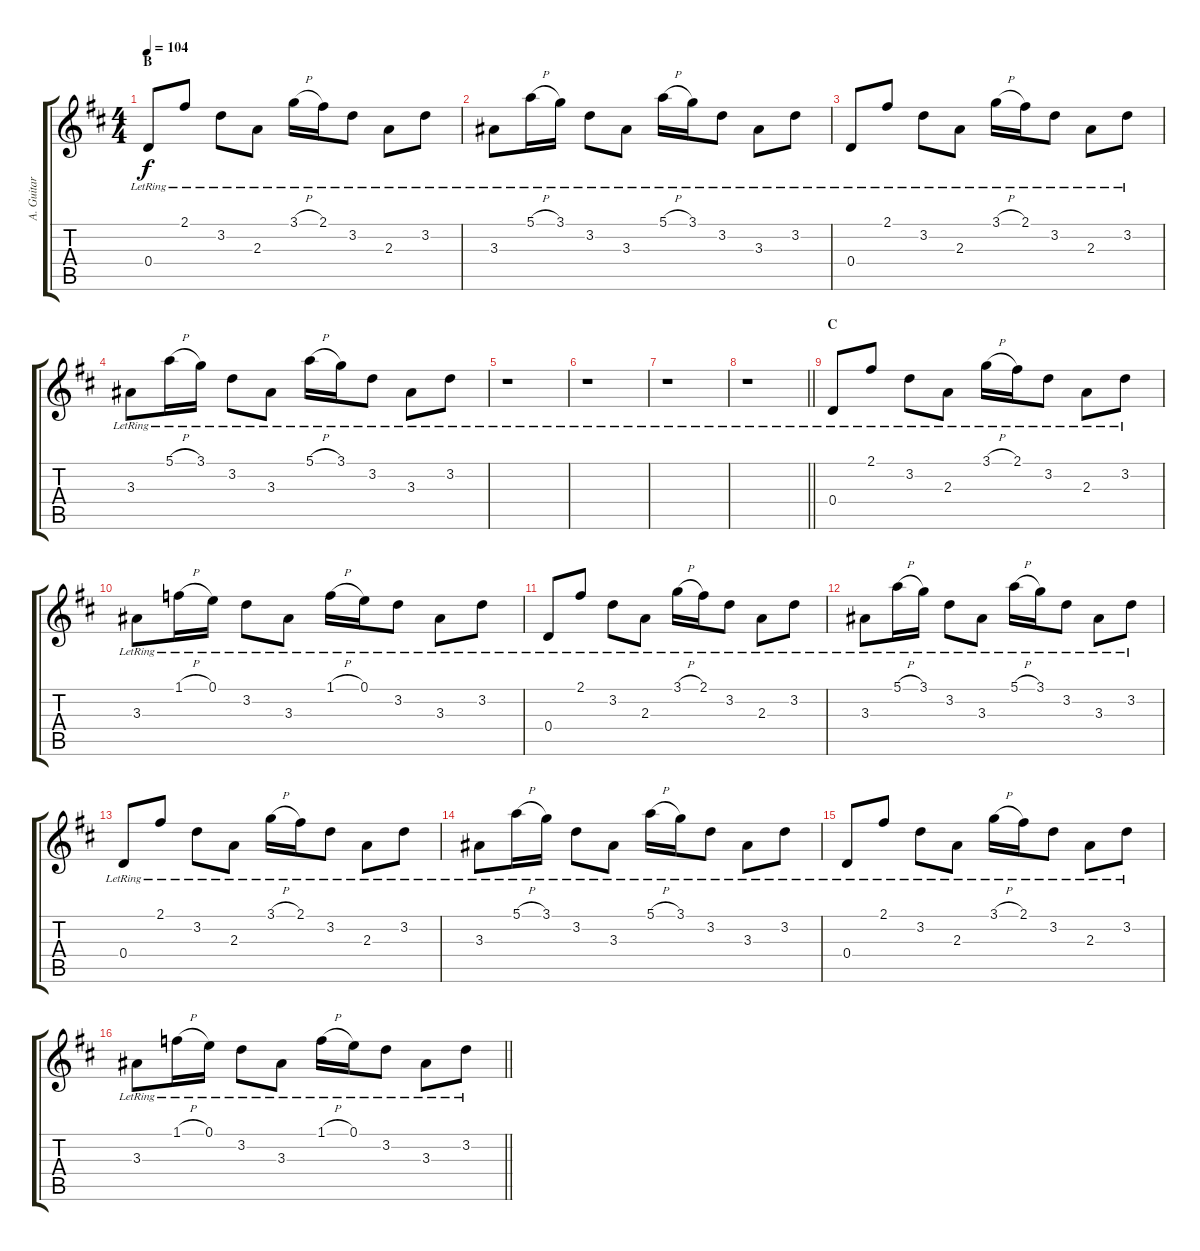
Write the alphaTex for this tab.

\track ("A. Guitar II" "A. Guitar ") {instrument acousticguitarsteel}
\staff {score tabs}
\tuning (E4 B3 G3 D3 A2 D2) {hide}
\ts (4 4)
\section ("" "B")
\tempo 104
\clef g2
\ks d
0.4{lr}.8{dy f} 2.1{lr}.8 3.2{lr}.8 2.3{lr}.8 3.1{h lr}.16 2.1{lr}.16 3.2{lr}.8 2.3{lr}.8 3.2{lr}.8 |
3.3{lr}.8 5.1{h lr}.16 3.1{lr}.16 3.2{lr}.8 3.3{lr}.8 5.1{h lr}.16 3.1{lr}.16 3.2{lr}.8 3.3{lr}.8 3.2{lr}.8 |
0.4{lr}.8 2.1{lr}.8 3.2{lr}.8 2.3{lr}.8 3.1{h lr}.16 2.1{lr}.16 3.2{lr}.8 2.3{lr}.8 3.2{lr}.8 |
3.3{lr}.8 5.1{h lr}.16 3.1{lr}.16 3.2{lr}.8 3.3{lr}.8 5.1{h lr}.16 3.1{lr}.16 3.2{lr}.8 3.3{lr}.8 3.2{lr}.8 |
r.1 |
r.1 |
r.1 |
\barLineRight lightlight
r.1 |
\section ("" "C")
0.4{lr}.8 2.1{lr}.8 3.2{lr}.8 2.3{lr}.8 3.1{h lr}.16 2.1{lr}.16 3.2{lr}.8 2.3{lr}.8 3.2{lr}.8 |
3.3{lr}.8 1.1{h lr}.16 0.1{lr}.16 3.2{lr}.8 3.3{lr}.8 1.1{h lr}.16 0.1{lr}.16 3.2{lr}.8 3.3{lr}.8 3.2{lr}.8 |
0.4{lr}.8 2.1{lr}.8 3.2{lr}.8 2.3{lr}.8 3.1{h lr}.16 2.1{lr}.16 3.2{lr}.8 2.3{lr}.8 3.2{lr}.8 |
3.3{lr}.8 5.1{h lr}.16 3.1{lr}.16 3.2{lr}.8 3.3{lr}.8 5.1{h lr}.16 3.1{lr}.16 3.2{lr}.8 3.3{lr}.8 3.2{lr}.8 |
0.4{lr}.8 2.1{lr}.8 3.2{lr}.8 2.3{lr}.8 3.1{h lr}.16 2.1{lr}.16 3.2{lr}.8 2.3{lr}.8 3.2{lr}.8 |
3.3{lr}.8 5.1{h lr}.16 3.1{lr}.16 3.2{lr}.8 3.3{lr}.8 5.1{h lr}.16 3.1{lr}.16 3.2{lr}.8 3.3{lr}.8 3.2{lr}.8 |
0.4{lr}.8 2.1{lr}.8 3.2{lr}.8 2.3{lr}.8 3.1{h lr}.16 2.1{lr}.16 3.2{lr}.8 2.3{lr}.8 3.2{lr}.8 |
\barLineRight lightlight
3.3{lr}.8 1.1{h lr}.16 0.1{lr}.16 3.2{lr}.8 3.3{lr}.8 1.1{h lr}.16 0.1{lr}.16 3.2{lr}.8 3.3{lr}.8 3.2{lr}.8
